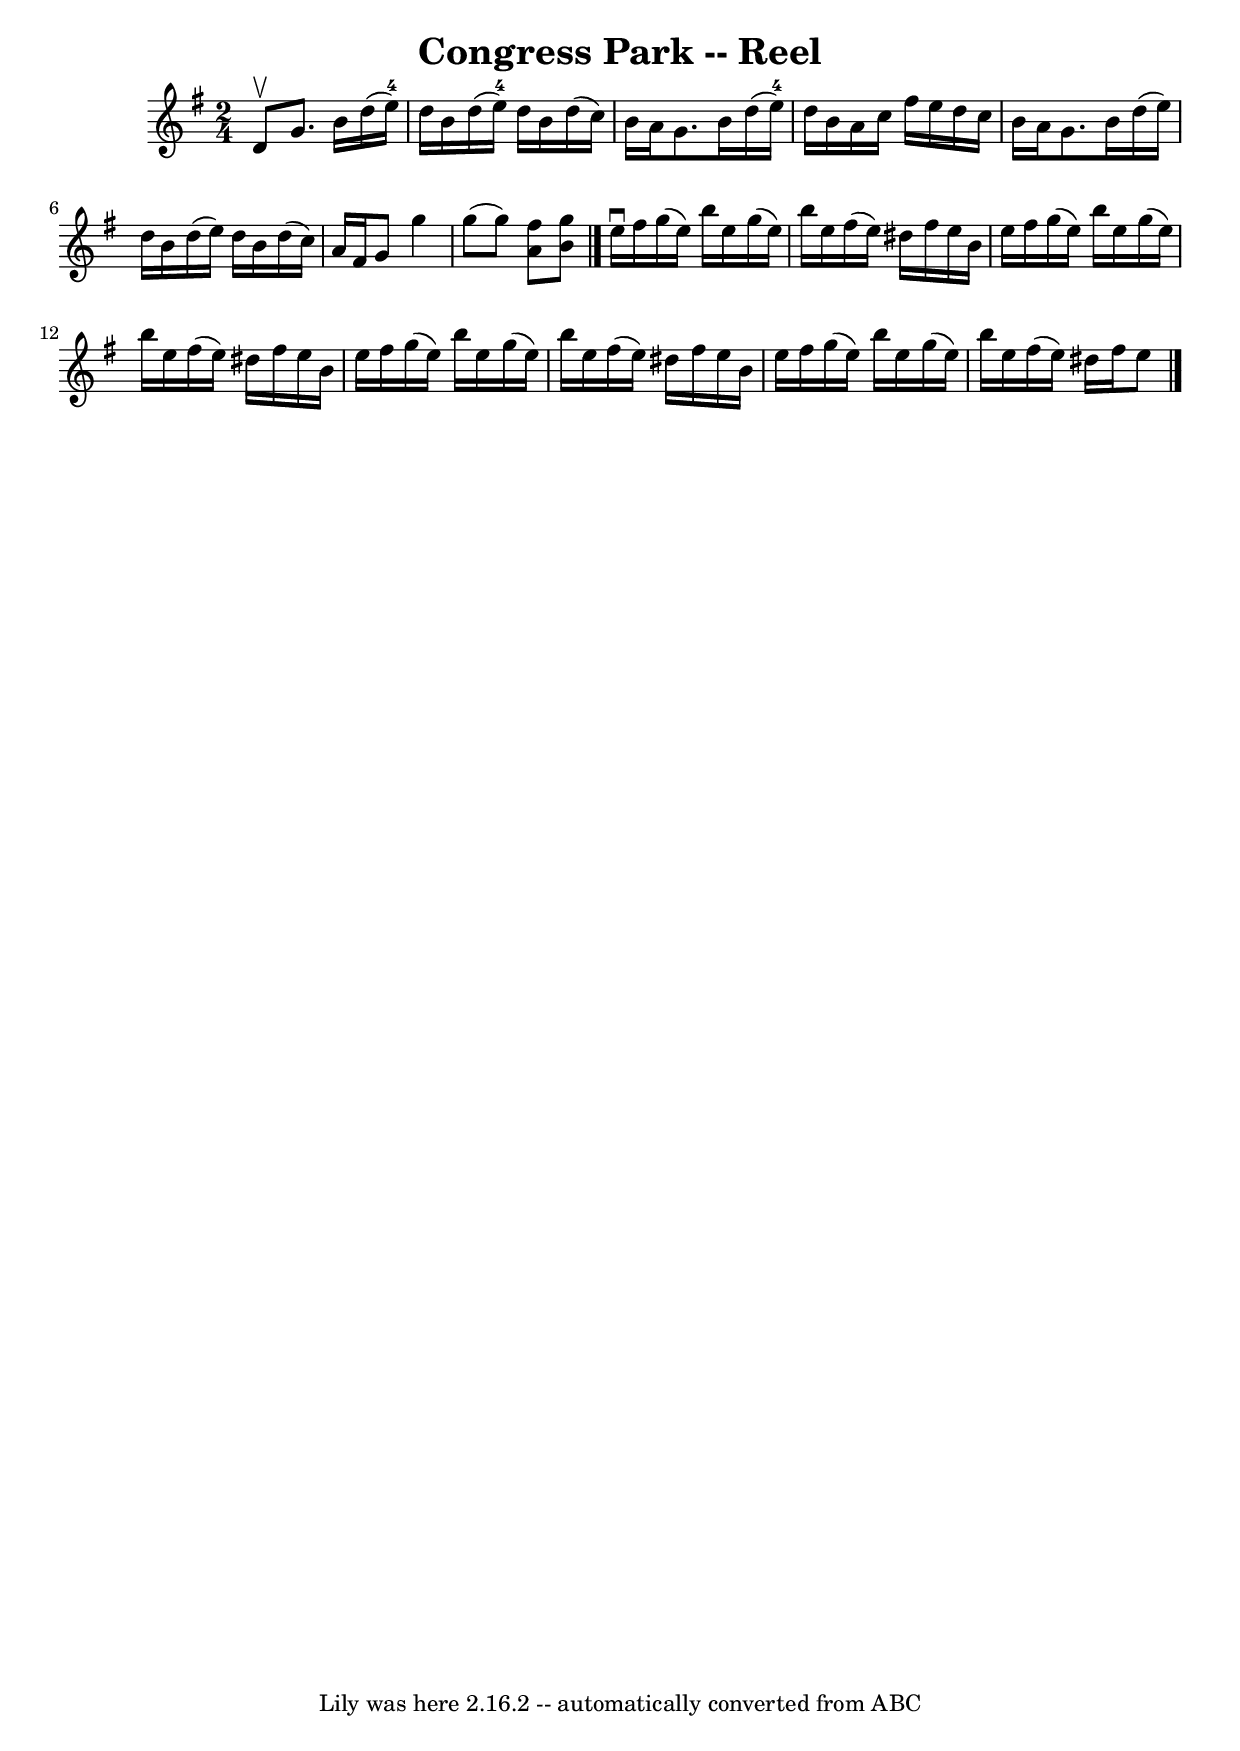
\version "2.7.40"
\include "Mammoth.ily"
\header {
	%% book = "Ryan's Mammoth Collection"
	crossRefNumber = "1"
	footnotes = "\\\\147"
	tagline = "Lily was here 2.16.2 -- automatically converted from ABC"
	title = "Congress Park -- Reel"
}
voicedefault =  {


\time 2/4 
\key g \major d'8^\upbow |
 g'8. b'16 d''16 (
e''16-4) d''16 b'16    |
 d''16 (e''16-4) d''16    
b'16 d''16 (c''16) b'16 a'16    |
 g'8. b'16 d''16 
(e''16-4) d''16 b'16    |
 a'16 c''16 fis''16    
e''16 d''16 c''16 b'16 a'16    |
 g'8. b'16 d''16 (
 e''16) d''16 b'16    |
 d''16 (e''16) d''16 b'16   
 d''16 (c''16) a'16 fis'16    |
 g'8 g''4 g''8 (
|
 g''8) << a'8 fis''8   >> << b'8 g''8   >>   \bar "|."   
 e''16^\downbow fis''16  |
 g''16 (e''16) b''16 e''16  
 g''16 (e''16) b''16 e''16    |
 fis''16 (e''16)   
dis''16 fis''16 e''16 b'16 e''16 fis''16    |
 g''16 (
e''16) b''16 e''16 g''16 (e''16) b''16 e''16    |
  
 fis''16 (e''16) dis''16 fis''16 e''16 b'16 e''16    
fis''16    |
 g''16 (e''16) b''16 e''16 g''16 (e''16 
) b''16 e''16    |
 fis''16 (e''16) dis''16 fis''16   
 e''16 b'16 e''16 fis''16    |
 g''16 (e''16) b''16    
e''16 g''16 (e''16) b''16 e''16    |
 fis''16 (e''16  
-) dis''16 fis''16 e''8    \bar "|."   
}

\score{
    <<

	\context Staff="default"
	{
	    \voicedefault 
	}

    >>
	\layout {
	}
	\midi {}
}
